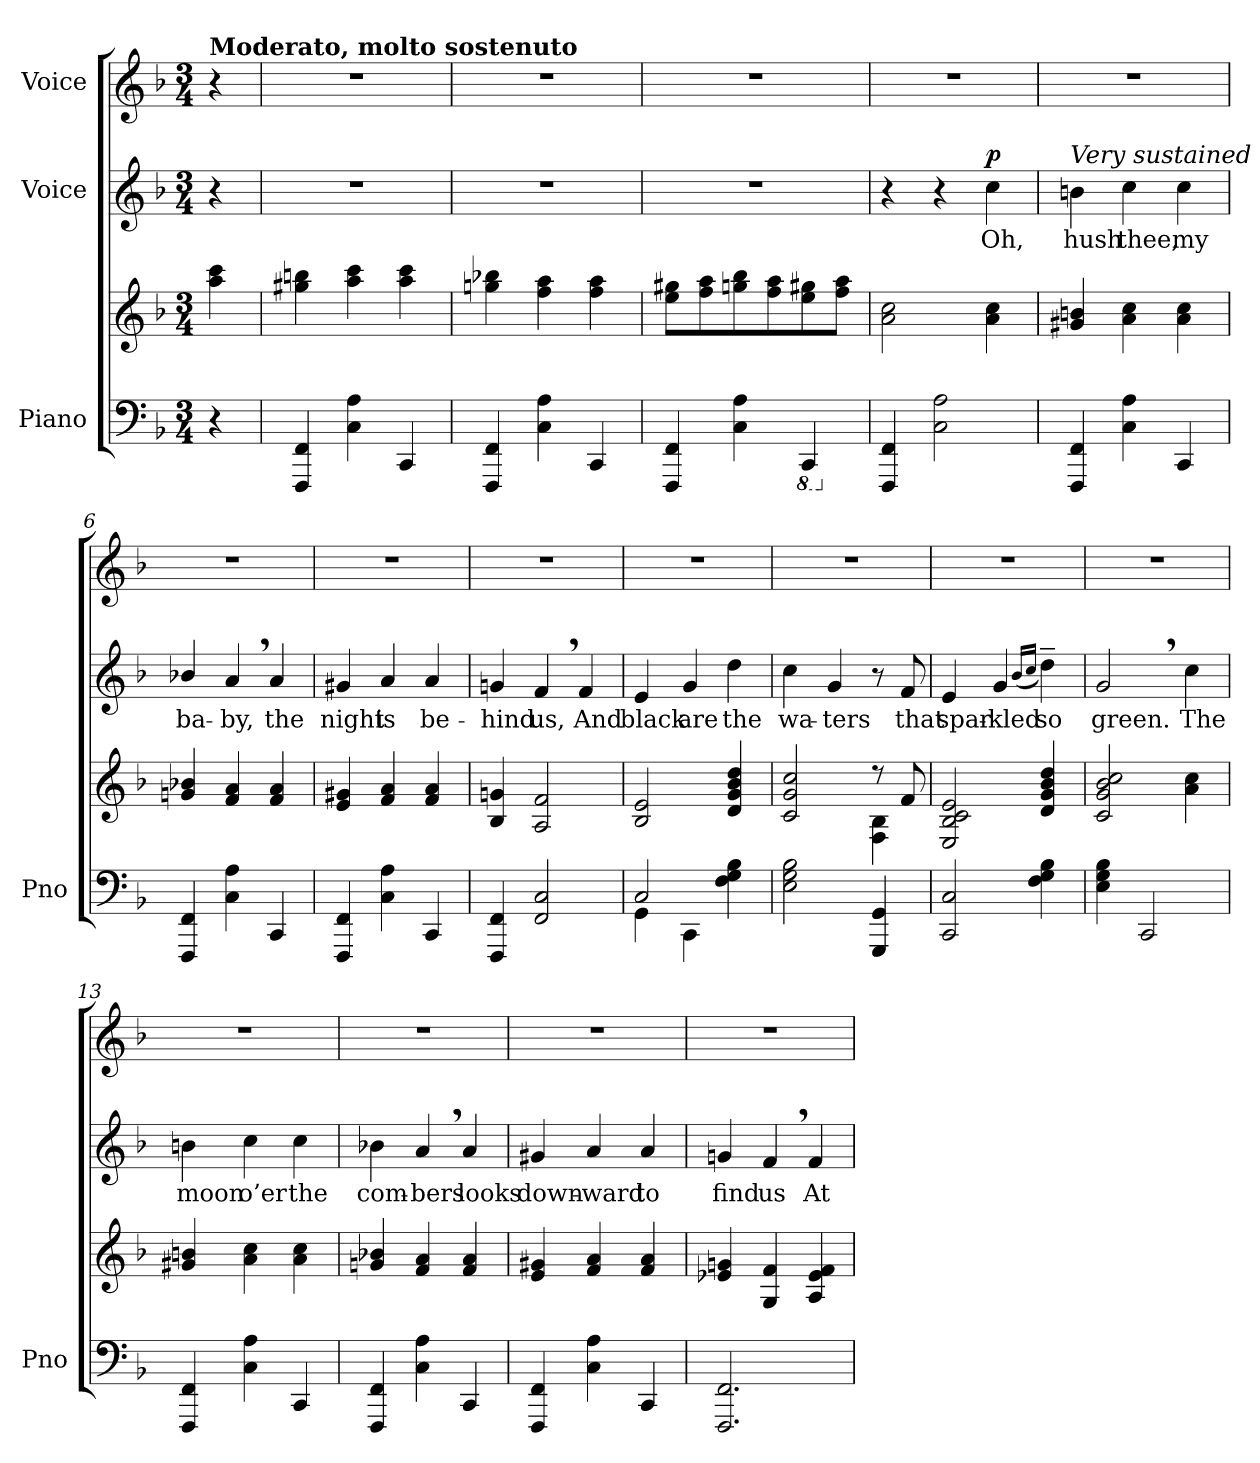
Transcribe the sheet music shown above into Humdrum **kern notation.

**kern	**kern	**dynam	**kern	**text	**dynam	**kern
*part3	*part3	*part3	*part2	*part2	*part2	*part1
*staff4	*staff3	*staff3/4	*staff2	*staff2	*staff2	*staff1
*I"Piano	*	*	*I"Voice	*	*	*I"Voice
*I'Pno	*	*	*	*	*	*
*	*	*	*	*	*	*stria5
*clefF4	*clefG2	*	*clefG2	*	*	*clefG2
*k[b-]	*k[b-]	*	*k[b-]	*	*	*k[b-]
*M3/4	*M3/4	*	*M3/4	*	*	*M3/4
=	=	=	=	=	=	=
!	!	!	!	!	!	!LO:TX:a:B:t=Moderato, molto sostenuto
!	!	!LO:DY:b	!	!	!	!
!	!	!LO:DY:n=1:b	!	!	!	!
4r	4aa\ 4ccc\	p other-dynamics	4r	.	.	4r
=1	=1	=1	=1	=1	=1	=1
4FFF/ 4FF/	4gg#X\ 4bbn\	.	2.r	.	.	2.r
4C\ 4A\	4aa\ 4ccc\	.	.	.	.	.
4CC/	4aa\ 4ccc\	.	.	.	.	.
=2	=2	=2	=2	=2	=2	=2
4FFF/ 4FF/	4ggn\ 4bb-X\	.	2.r	.	.	2.r
4C\ 4A\	4ff\ 4aa\	.	.	.	.	.
4CC/	4ff\ 4aa\	.	.	.	.	.
=3	=3	=3	=3	=3	=3	=3
4FFF/ 4FF/	8ee\ 8gg#X\L	.	2.r	.	.	2.r
.	8ff\ 8aa\	.	.	.	.	.
4C\ 4A\	8ggn\ 8bb-\	.	.	.	.	.
.	8ff\ 8aa\	.	.	.	.	.
*8ba	*	*	*	*	*	*
4CCC/	8ee\ 8gg#X\	.	.	.	.	.
.	8ff\ 8aa\J	.	.	.	.	.
=4	=4	=4	=4	=4	=4	=4
*X8ba	*	*	*	*	*	*
4FFF/ 4FF/	2a\ 2cc\	.	4r	.	.	2.r
2C\ 2A\	.	.	4r	.	.	.
!	!	!	!	!	!LO:DY:a	!
.	4a\ 4cc\	.	4cc\	Oh,	p	.
=5	=5	=5	=5	=5	=5	=5
!	!	!	!LO:TX:i:t=Very sustained	!	!	!
4FFF/ 4FF/	4g#X/ 4bn/	.	4bn\	hush	.	2.r
4C\ 4A\	4a\ 4cc\	.	4cc\	thee,	.	.
4CC/	4a\ 4cc\	.	4cc\	my	.	.
=6	=6	=6	=6	=6	=6	=6
4FFF/ 4FF/	4gn/ 4b-X/	.	4b-X/	ba-	.	2.r
4C\ 4A\	4f/ 4a/	.	4a,/	-by,	.	.
4CC/	4f/ 4a/	.	4a/	the	.	.
=7	=7	=7	=7	=7	=7	=7
4FFF/ 4FF/	4e/ 4g#X/	.	4g#X/	night	.	2.r
4C\ 4A\	4f/ 4a/	.	4a/	is	.	.
4CC/	4f/ 4a/	.	4a/	be-	.	.
=8	=8	=8	=8	=8	=8	=8
4FFF/ 4FF/	4B-/ 4gn/	.	4gn/	-hind	.	2.r
2FF/ 2C/	2A/ 2f/	.	4f,/	us,	.	.
.	.	.	4f/	And	.	.
=9	=9	=9	=9	=9	=9	=9
*^	*	*	*	*	*	*
2C/	4GG\	2B-/ 2e/	.	4e/	black	.	2.r
.	4CC\	.	.	4g/	are	.	.
4F\ 4G\ 4B-\	4ryy	4d/ 4g/ 4b-/ 4dd/	.	4dd\	the	.	.
*v	*v	*	*	*	*	*	*
=10	=10	=10	=10	=10	=10	=10
*	*^	*	*	*	*	*
2E\ 2G\ 2B-\	2c/ 2g/ 2cc/	2ryy	.	4cc\	wa-	.	2.r
.	.	.	.	4g/	-ters	.	.
4GGG/ 4GG/	8r	4F\ 4B-\	.	8r	.	.	.
.	8f/	.	.	8f/	that	.	.
*	*v	*v	*	*	*	*	*
=11	=11	=11	=11	=11	=11	=11
2CC/ 2C/	2E/ 2B-/ 2c/ 2e/	.	4e/	spar-	.	2.r
.	.	.	4g/	-kled	.	.
.	.	.	(16qb-/LL	.	.	.
.	.	.	16qcc/JJ	.	.	.
4F\ 4G\ 4B-\	4d/ 4g/ 4b-/ 4dd/	.	4dd~\)	so	.	.
=12	=12	=12	=12	=12	=12	=12
4E\ 4G\ 4B-\	2c/ 2g/ 2b-/ 2cc/	.	2g,/	green.	.	2.r
2CC/	.	.	.	.	.	.
.	4a\ 4cc\	.	4cc\	The	.	.
=13	=13	=13	=13	=13	=13	=13
4FFF/ 4FF/	4g#X/ 4bn/	.	4bn\	moon	.	2.r
4C\ 4A\	4a\ 4cc\	.	4cc\	o’er	.	.
4CC/	4a\ 4cc\	.	4cc\	the	.	.
=14	=14	=14	=14	=14	=14	=14
4FFF/ 4FF/	4gn/ 4b-X/	.	4b-X\	com-	.	2.r
4C\ 4A\	4f/ 4a/	.	4a,/	-bers	.	.
4CC/	4f/ 4a/	.	4a/	looks	.	.
=15	=15	=15	=15	=15	=15	=15
4FFF/ 4FF/	4e/ 4g#X/	.	4g#X/	down-	.	2.r
4C\ 4A\	4f/ 4a/	.	4a/	-ward	.	.
4CC/	4f/ 4a/	.	4a/	to	.	.
=16	=16	=16	=16	=16	=16	=16
2.FFF/ 2.FF/	4e-X/ 4gn/	.	4gn/	find	.	2.r
.	4G/ 4f/	.	4f,/	us	.	.
.	4A/ 4e-/ 4f/	.	4f/	At	.	.
=	=	=	=	=	=	=
*-	*-	*-	*-	*-	*-	*-
